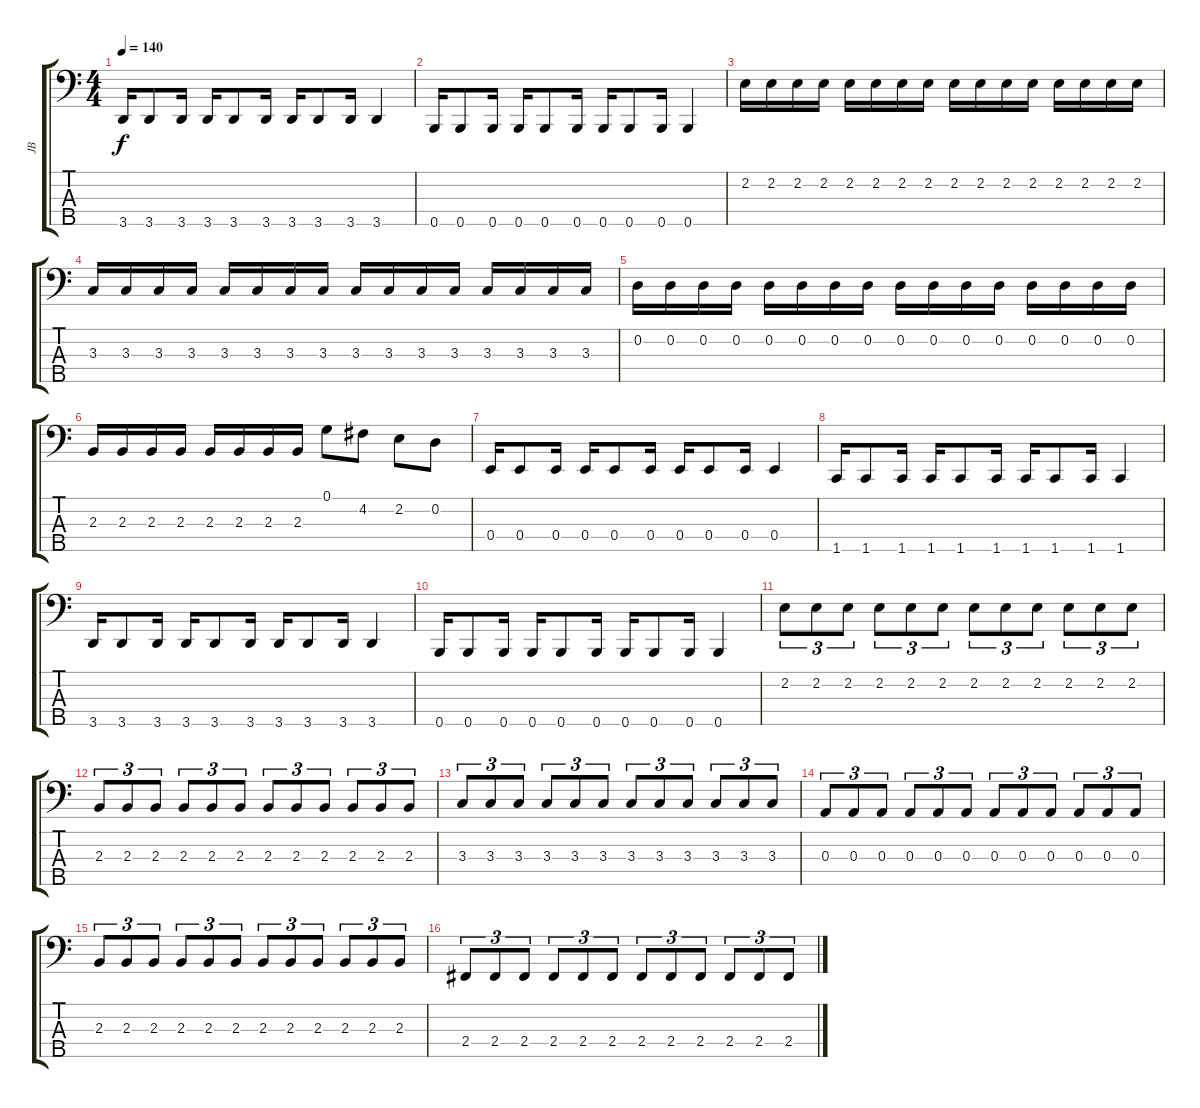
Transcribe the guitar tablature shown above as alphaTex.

\track ("JB" "JB") {instrument electricbassfinger}
\staff {score tabs}
\tuning (G2 D2 A1 E1 B0) {hide}
\ts (4 4)
\tempo 140
\clef f4
\ks c
3.5.16{dy f} 3.5.8 3.5.16 3.5.16 3.5.8 3.5.16 3.5.16 3.5.8 3.5.16 3.5.4 |
0.5.16 0.5.8 0.5.16 0.5.16 0.5.8 0.5.16 0.5.16 0.5.8 0.5.16 0.5.4 |
2.2.16 2.2.16 2.2.16 2.2.16 2.2.16 2.2.16 2.2.16 2.2.16 2.2.16 2.2.16 2.2.16 2.2.16 2.2.16 2.2.16 2.2.16 2.2.16 |
3.3.16 3.3.16 3.3.16 3.3.16 3.3.16 3.3.16 3.3.16 3.3.16 3.3.16 3.3.16 3.3.16 3.3.16 3.3.16 3.3.16 3.3.16 3.3.16 |
0.2.16 0.2.16 0.2.16 0.2.16 0.2.16 0.2.16 0.2.16 0.2.16 0.2.16 0.2.16 0.2.16 0.2.16 0.2.16 0.2.16 0.2.16 0.2.16 |
2.3.16 2.3.16 2.3.16 2.3.16 2.3.16 2.3.16 2.3.16 2.3.16 0.1.8 4.2.8 2.2.8 0.2.8 |
0.4.16 0.4.8 0.4.16 0.4.16 0.4.8 0.4.16 0.4.16 0.4.8 0.4.16 0.4.4 |
1.5.16 1.5.8 1.5.16 1.5.16 1.5.8 1.5.16 1.5.16 1.5.8 1.5.16 1.5.4 |
3.5.16 3.5.8 3.5.16 3.5.16 3.5.8 3.5.16 3.5.16 3.5.8 3.5.16 3.5.4 |
0.5.16 0.5.8 0.5.16 0.5.16 0.5.8 0.5.16 0.5.16 0.5.8 0.5.16 0.5.4 |
2.2.8{tu (3 2)} 2.2.8{tu (3 2)} 2.2.8{tu (3 2)} 2.2.8{tu (3 2)} 2.2.8{tu (3 2)} 2.2.8{tu (3 2)} 2.2.8{tu (3 2)} 2.2.8{tu (3 2)} 2.2.8{tu (3 2)} 2.2.8{tu (3 2)} 2.2.8{tu (3 2)} 2.2.8{tu (3 2)} |
2.3.8{tu (3 2)} 2.3.8{tu (3 2)} 2.3.8{tu (3 2)} 2.3.8{tu (3 2)} 2.3.8{tu (3 2)} 2.3.8{tu (3 2)} 2.3.8{tu (3 2)} 2.3.8{tu (3 2)} 2.3.8{tu (3 2)} 2.3.8{tu (3 2)} 2.3.8{tu (3 2)} 2.3.8{tu (3 2)} |
3.3.8{tu (3 2)} 3.3.8{tu (3 2)} 3.3.8{tu (3 2)} 3.3.8{tu (3 2)} 3.3.8{tu (3 2)} 3.3.8{tu (3 2)} 3.3.8{tu (3 2)} 3.3.8{tu (3 2)} 3.3.8{tu (3 2)} 3.3.8{tu (3 2)} 3.3.8{tu (3 2)} 3.3.8{tu (3 2)} |
0.3.8{tu (3 2)} 0.3.8{tu (3 2)} 0.3.8{tu (3 2)} 0.3.8{tu (3 2)} 0.3.8{tu (3 2)} 0.3.8{tu (3 2)} 0.3.8{tu (3 2)} 0.3.8{tu (3 2)} 0.3.8{tu (3 2)} 0.3.8{tu (3 2)} 0.3.8{tu (3 2)} 0.3.8{tu (3 2)} |
2.3.8{tu (3 2)} 2.3.8{tu (3 2)} 2.3.8{tu (3 2)} 2.3.8{tu (3 2)} 2.3.8{tu (3 2)} 2.3.8{tu (3 2)} 2.3.8{tu (3 2)} 2.3.8{tu (3 2)} 2.3.8{tu (3 2)} 2.3.8{tu (3 2)} 2.3.8{tu (3 2)} 2.3.8{tu (3 2)} |
2.4.8{tu (3 2)} 2.4.8{tu (3 2)} 2.4.8{tu (3 2)} 2.4.8{tu (3 2)} 2.4.8{tu (3 2)} 2.4.8{tu (3 2)} 2.4.8{tu (3 2)} 2.4.8{tu (3 2)} 2.4.8{tu (3 2)} 2.4.8{tu (3 2)} 2.4.8{tu (3 2)} 2.4.8{tu (3 2)}
